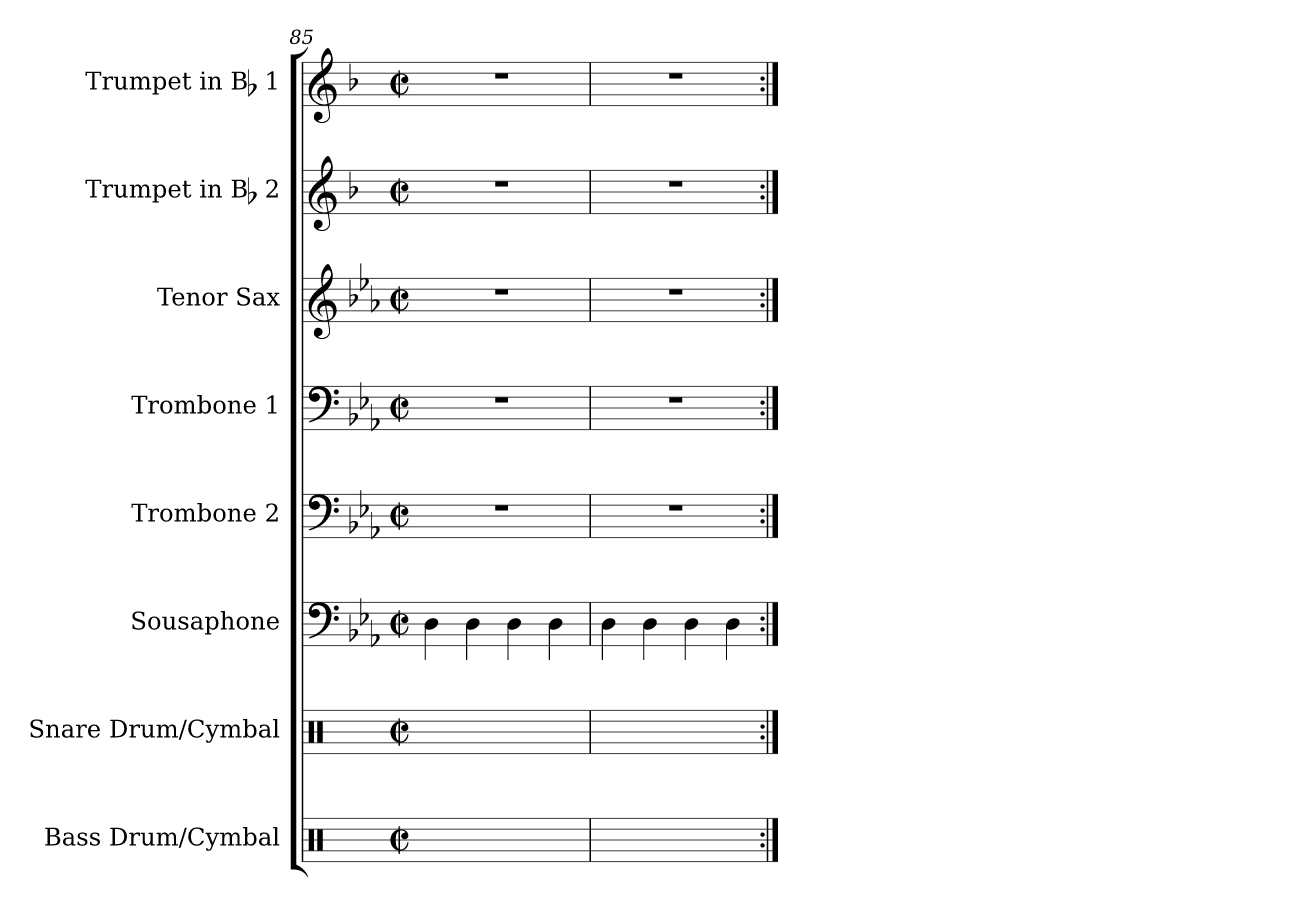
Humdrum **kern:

**kern	**kern	**kern	**kern	**kern	**kern	**kern	**kern
*part8	*part7	*part6	*part5	*part4	*part3	*part2	*part1
*staff8	*staff7	*staff6	*staff5	*staff4	*staff3	*staff2	*staff1
*I"Bass Drum/Cymbal	*I"Snare Drum/Cymbal	*I"Sousaphone	*I"Trombone 2	*I"Trombone 1	*I"Tenor Sax	*I"Trumpet in Bb 2	*I"Trumpet in Bb 1
*I'B.D./Cym	*I'S.D./Cym	*	*I'Tbn. 2	*I'Tbn. 1	*I'T. Sx.	*	*
*clefX	*clefX	*clefF4	*clefF4	*clefF4	*clefG2	*clefG2	*clefG2
*	*	*	*	*	*ITrd8c14	*ITrd1c2	*ITrd1c2
*k[]	*k[]	*k[b-e-a-]	*k[b-e-a-]	*k[b-e-a-]	*k[b-e-a-]	*k[b-e-a-]	*k[b-e-a-]
*C:	*C:	*E-:	*E-:	*E-:	*E-:	*E-:	*E-:
*M2/2	*M2/2	*M2/2	*M2/2	*M2/2	*M2/2	*M2/2	*M2/2
*met(c|)	*met(c|)	*met(c|)	*met(c|)	*met(c|)	*met(c|)	*met(c|)	*met(c|)
=85	=85	=85	=85	=85	=85	=85	=85
4Ri\	4Ri\	4Di\	1r	1r	1r	1r	1r
4Ri\	4Ri\	4Di\	.	.	.	.	.
4Ri\	4Ri\	4Di\	.	.	.	.	.
4Ri\	4Ri\	4Di\	.	.	.	.	.
=86	=86	=86	=86	=86	=86	=86	=86
4Ri\	4Ri\	4Di\	1r	1r	1r	1r	1r
4Ri\	4Ri\	4Di\	.	.	.	.	.
4Ri\	4Ri\	4Di\	.	.	.	.	.
4Ri\	4Ri\	4Di\	.	.	.	.	.
=:|!	=:|!	=:|!	=:|!	=:|!	=:|!	=:|!	=:|!
*-	*-	*-	*-	*-	*-	*-	*-
